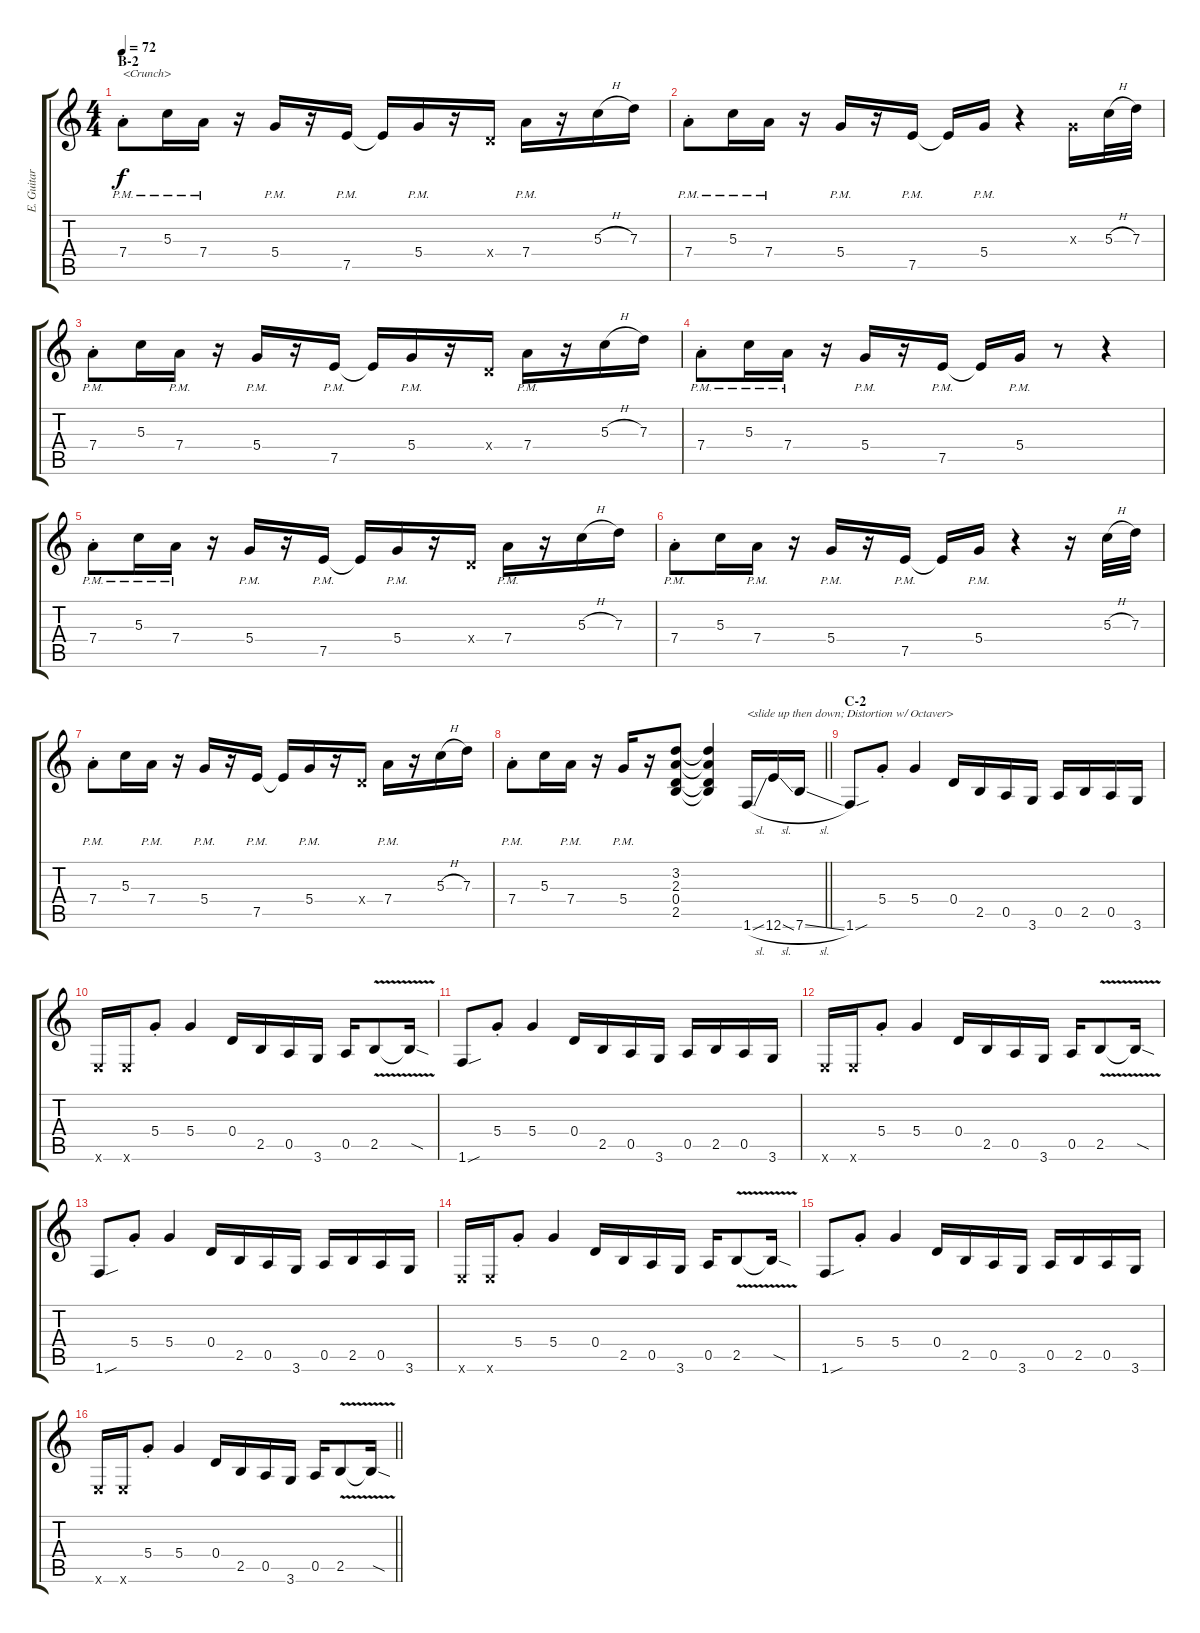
\track ("E. Guitar III" "E. Guitar ") {instrument overdrivenguitar}
\staff {score tabs}
\tuning (E4 B3 G3 D3 A2 E2) {hide}
\ts (4 4)
\section ("" "B-2")
\tempo 72
\clef g2
\ks aminor
7.4{pm st}.8{txt "<Crunch>" dy f instrument electricguitarjazz} 5.3{pm}.16 7.4{pm}.16 r.16 5.4{pm}.16 r.16 7.5{pm}.16 7.5{t}.16 5.4{pm}.16 r.16 0.4{x}.16 7.4{pm}.16 r.16 5.3{h}.16 7.3.16 |
7.4{pm st}.8 5.3{pm}.16 7.4{pm}.16 r.16 5.4{pm}.16 r.16 7.5{pm}.16 7.5{t}.16 5.4{pm}.16 r.4 0.3{x}.16 5.3{h}.32 7.3.32 |
7.4{pm st}.8 5.3.16 7.4{pm}.16 r.16 5.4{pm}.16 r.16 7.5{pm}.16 7.5{t}.16 5.4{pm}.16 r.16 0.4{x}.16 7.4{pm}.16 r.16 5.3{h}.16 7.3.16 |
7.4{pm st}.8 5.3{pm}.16 7.4{pm}.16 r.16 5.4{pm}.16 r.16 7.5{pm}.16 7.5{t}.16 5.4{pm}.16 r.8 r.4 |
7.4{pm st}.8 5.3{pm}.16 7.4{pm}.16 r.16 5.4{pm}.16 r.16 7.5{pm}.16 7.5{t}.16 5.4{pm}.16 r.16 0.4{x}.16 7.4{pm}.16 r.16 5.3{h}.16 7.3.16 |
7.4{pm st}.8 5.3.16 7.4{pm}.16 r.16 5.4{pm}.16 r.16 7.5{pm}.16 7.5{t}.16 5.4{pm}.16 r.4 r.16 5.3{h}.32 7.3.32 |
7.4{pm st}.8 5.3.16 7.4{pm}.16 r.16 5.4{pm}.16 r.16 7.5{pm}.16 7.5{t}.16 5.4{pm}.16 r.16 0.4{x}.16 7.4{pm}.16 r.16 5.3{h}.16 7.3.16 |
\barLineRight lightlight
7.4{pm st}.8 5.3.16 7.4{pm}.16 r.16 5.4{pm}.16 r.16 (3.2 2.3 0.4 2.5).8 (3.2{t} 2.3{t} 0.4{t} 2.5{t}).4 1.6{sl}.16{txt "<slide up then down; Distortion w/ Octaver>" instrument overdrivenguitar} 12.6{sl}.16 7.6{sl}.16 |
\section ("" "C-2")
1.6{sou}.8 5.4{st}.8 5.4.4 0.4.16 2.5.16 0.5.16 3.6.16 0.5.16 2.5.16 0.5.16 3.6.16 |
0.6{x}.16 0.6{x}.16 5.4{st}.8 5.4.4 0.4.16 2.5.16 0.5.16 3.6.16 0.5.16 2.5{v}.8 2.5{sod t}.16 |
1.6{sou}.8 5.4{st}.8 5.4.4 0.4.16 2.5.16 0.5.16 3.6.16 0.5.16 2.5.16 0.5.16 3.6.16 |
0.6{x}.16 0.6{x}.16 5.4{st}.8 5.4.4 0.4.16 2.5.16 0.5.16 3.6.16 0.5.16 2.5{v}.8 2.5{sod t}.16 |
1.6{sou}.8 5.4{st}.8 5.4.4 0.4.16 2.5.16 0.5.16 3.6.16 0.5.16 2.5.16 0.5.16 3.6.16 |
0.6{x}.16 0.6{x}.16 5.4{st}.8 5.4.4 0.4.16 2.5.16 0.5.16 3.6.16 0.5.16 2.5{v}.8 2.5{sod t}.16 |
1.6{sou}.8 5.4{st}.8 5.4.4 0.4.16 2.5.16 0.5.16 3.6.16 0.5.16 2.5.16 0.5.16 3.6.16 |
\barLineRight lightlight
0.6{x}.16 0.6{x}.16 5.4{st}.8 5.4.4 0.4.16 2.5.16 0.5.16 3.6.16 0.5.16 2.5{v}.8 2.5{sod t}.16
